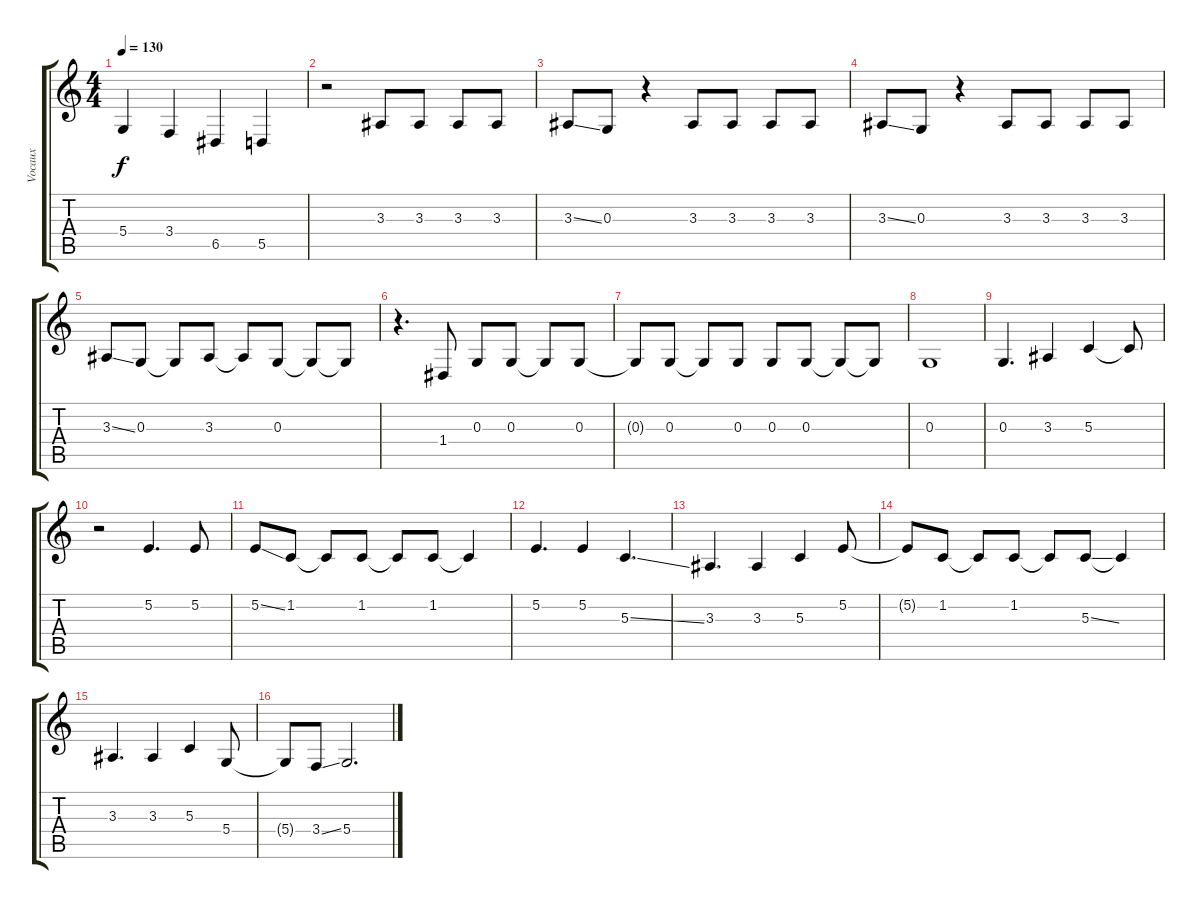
\track ("Vocaux" "Vocaux") {instrument lead2sawtooth}
\staff {score tabs}
\tuning (E4 B3 G3 D3 A2 E2) {hide}
\ts (4 4)
\tempo 130
\clef g2
\ks c
5.4.4{dy f} 3.4.4 6.5.4 5.5.4 |
r.2 3.3.8 3.3.8 3.3.8 3.3.8 |
3.3{ss}.8 0.3.8 r.4 3.3.8 3.3.8 3.3.8 3.3.8 |
3.3{ss}.8 0.3.8 r.4 3.3.8 3.3.8 3.3.8 3.3.8 |
3.3{ss}.8 0.3.8 0.3{t}.8 3.3.8 3.3{t}.8 0.3.8 0.3{t}.8 0.3{t}.8 |
r.4{d} 1.4.8 0.3.8 0.3.8 0.3{t}.8 0.3.8 |
0.3{t}.8 0.3.8 0.3{t}.8 0.3.8 0.3.8 0.3.8 0.3{t}.8 0.3{t}.8 |
0.3.1 |
0.3.4{d} 3.3.4 5.3.4 5.3{t}.8 |
r.2 5.2.4{d} 5.2.8 |
5.2{ss}.8 1.2.8 1.2{t}.8 1.2.8 1.2{t}.8 1.2.8 1.2{t}.4 |
5.2.4{d} 5.2.4 5.3{ss}.4{d} |
3.3.4{d} 3.3.4 5.3.4 5.2.8 |
5.2{t}.8 1.2.8 1.2{t}.8 1.2.8 1.2{t}.8 5.3{ss}.8 5.3{t}.4 |
3.3.4{d} 3.3.4 5.3.4 5.4.8 |
5.4{t}.8 3.4{ss}.8 5.4.2{d}
